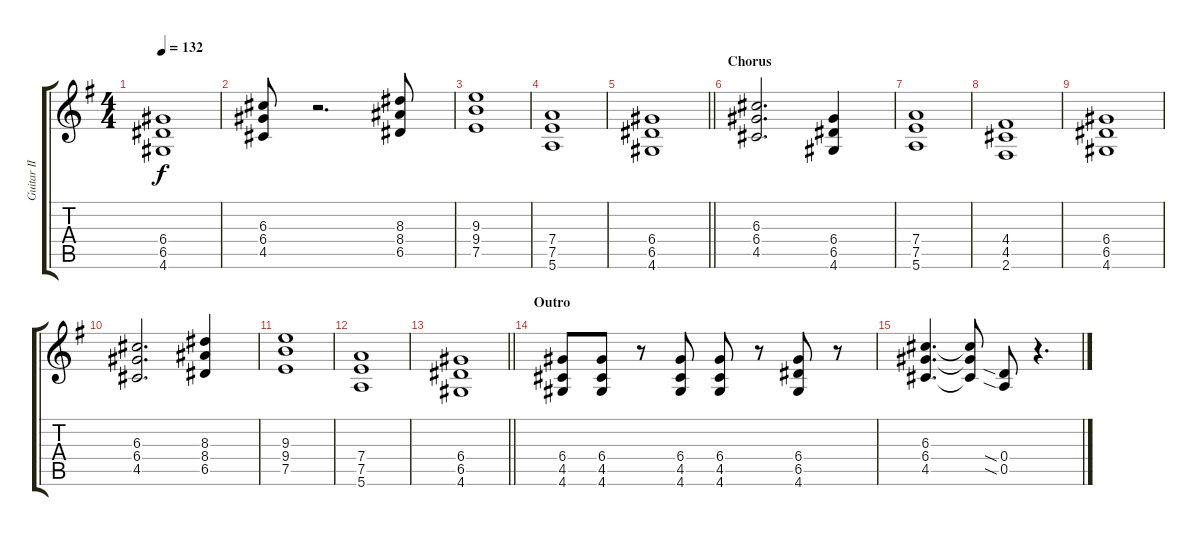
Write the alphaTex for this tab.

\track ("Guitar II - Ad Sluijter" "Guitar II ") {instrument distortionguitar}
\staff {score tabs}
\tuning (E4 B3 G3 D3 A2 E2) {hide}
\ts (4 4)
\tempo 132
\clef g2
\ks g
(6.4 6.5 4.6).1{dy f} |
(6.3 6.4 4.5).8 r.2{d} (8.3 8.4 6.5).8 |
(9.3 9.4 7.5).1 |
(7.4 7.5 5.6).1 |
\barLineRight lightlight
(6.4 6.5 4.6).1 |
\section ("" "Chorus")
(6.3 6.4 4.5).2{d} (6.4 6.5 4.6).4 |
(7.4 7.5 5.6).1 |
(4.4 4.5 2.6).1 |
(6.4 6.5 4.6).1 |
(6.3 6.4 4.5).2{d} (8.3 8.4 6.5).4 |
(9.3 9.4 7.5).1 |
(7.4 7.5 5.6).1 |
\barLineRight lightlight
(6.4 6.5 4.6).1 |
\section ("" "Outro")
(6.4 4.5 4.6).8 (6.4 4.5 4.6).8 r.8 (6.4 4.5 4.6).8 (6.4 4.5 4.6).8 r.8 (6.4 6.5 4.6).8 r.8 |
(6.3 6.4 4.5).4{d} (6.3{t} 6.4{t} 4.5{t}).8{volume 3} (0.4{sia} 0.5{sia}).8 r.4{d}
